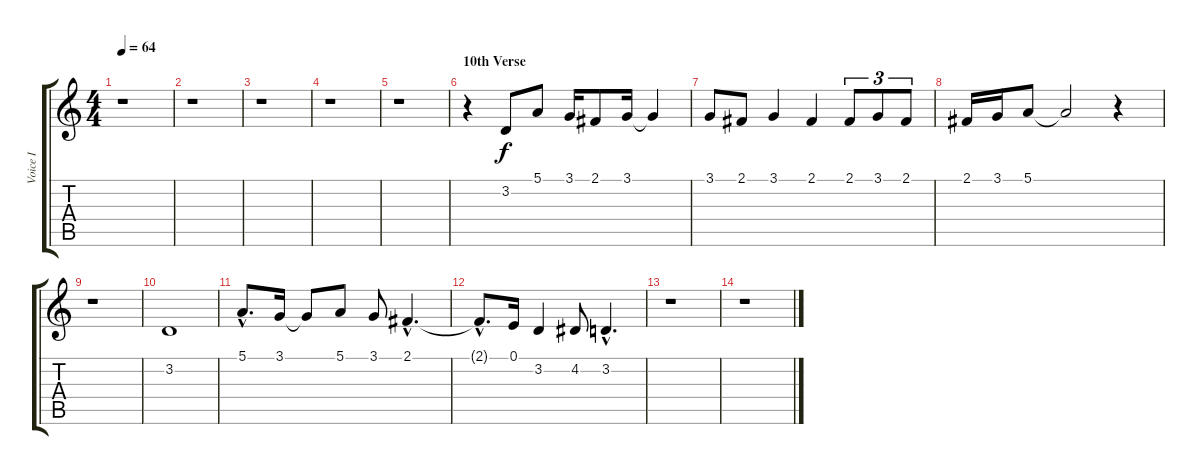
\track ("Voice I" "Voice I") {instrument choiraahs}
\staff {score tabs}
\tuning (E4 B3 G3 D3 A2 E2) {hide}
\ts (4 4)
\tempo 64
\clef g2
\ks c
r.1{dy f} |
r.1 |
r.1 |
r.1 |
r.1 |
\section ("" "10th Verse")
r.4 3.2.8 5.1.8 3.1.16 2.1.8 3.1.16 3.1{t}.4 |
3.1.8 2.1.8 3.1.4 2.1.4 2.1.8{tu (3 2)} 3.1.8{tu (3 2)} 2.1.8{tu (3 2)} |
2.1.16 3.1.16 5.1.8 5.1{t}.2 r.4 |
r.1 |
3.2.1 |
5.1{hac}.8{d} 3.1.16 3.1{t}.8 5.1.8 3.1.8 2.1{hac}.4{d} |
2.1{hac t}.8{d} 0.1.16 3.2.4 4.2.8 3.2{hac}.4{d} |
r.1 |
r.1
